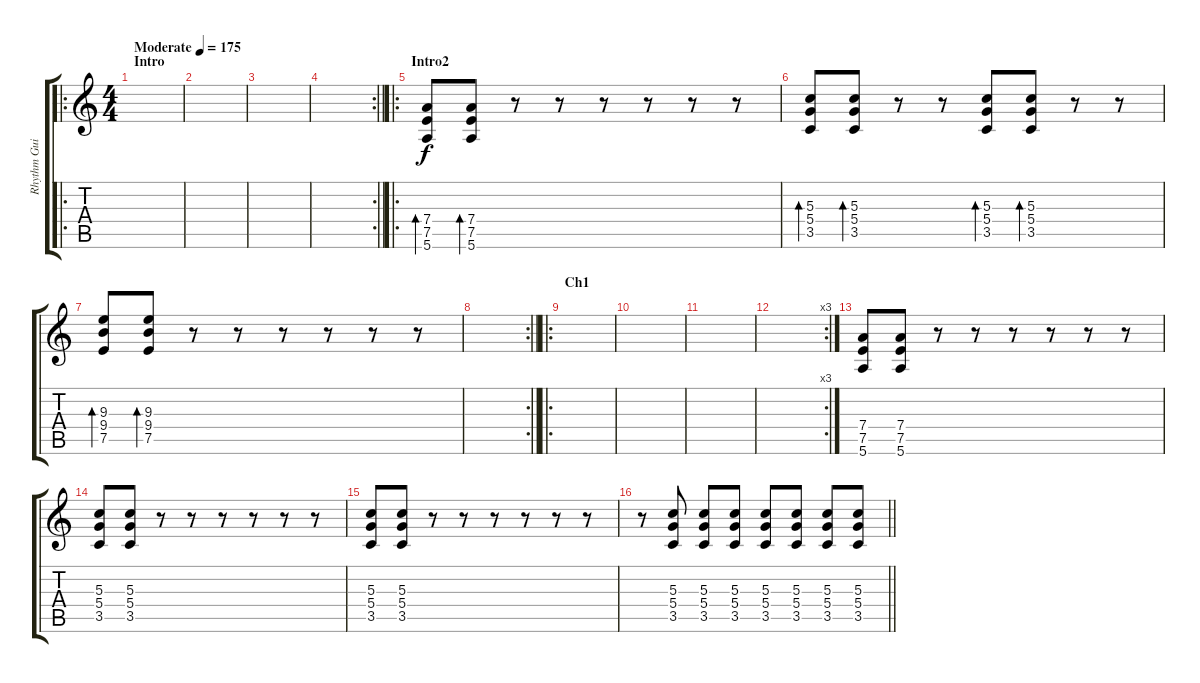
\track ("Rhythm Guitar" "Rhythm Gui") {instrument distortionguitar}
\staff {score tabs}
\tuning (E4 B3 G3 D3 A2 E2) {hide}
\ro
\ts (4 4)
\section ("" "Intro")
\tempo (175 "Moderate")
\clef g2
\ks c
|
|
|
\rc 2
\barLineRight lightlight
|
\ro
\section ("" "Intro2")
(7.4 7.5 5.6).8{bd 60} (7.4 7.5 5.6).8{bd 60} r.8 r.8 r.8 r.8 r.8 r.8 |
(5.3 5.4 3.5).8{bd 60} (5.3 5.4 3.5).8{bd 60} r.8 r.8 (5.3 5.4 3.5).8{bd 60} (5.3 5.4 3.5).8{bd 60} r.8 r.8 |
(9.3 9.4 7.5).8{bd 60} (9.3 9.4 7.5).8{bd 60} r.8 r.8 r.8 r.8 r.8 r.8 |
\rc 2
\barLineRight lightlight
|
\ro
\section ("" "Ch1")
|
|
|
\rc 3
|
(7.4 7.5 5.6).8 (7.4 7.5 5.6).8 r.8 r.8 r.8 r.8 r.8 r.8 |
(5.3 5.4 3.5).8 (5.3 5.4 3.5).8 r.8 r.8 r.8 r.8 r.8 r.8 |
(5.3 5.4 3.5).8 (5.3 5.4 3.5).8 r.8 r.8 r.8 r.8 r.8 r.8 |
\barLineRight lightlight
r.8 (5.3 5.4 3.5).8 (5.3 5.4 3.5).8 (5.3 5.4 3.5).8 (5.3 5.4 3.5).8 (5.3 5.4 3.5).8 (5.3 5.4 3.5).8 (5.3 5.4 3.5).8
